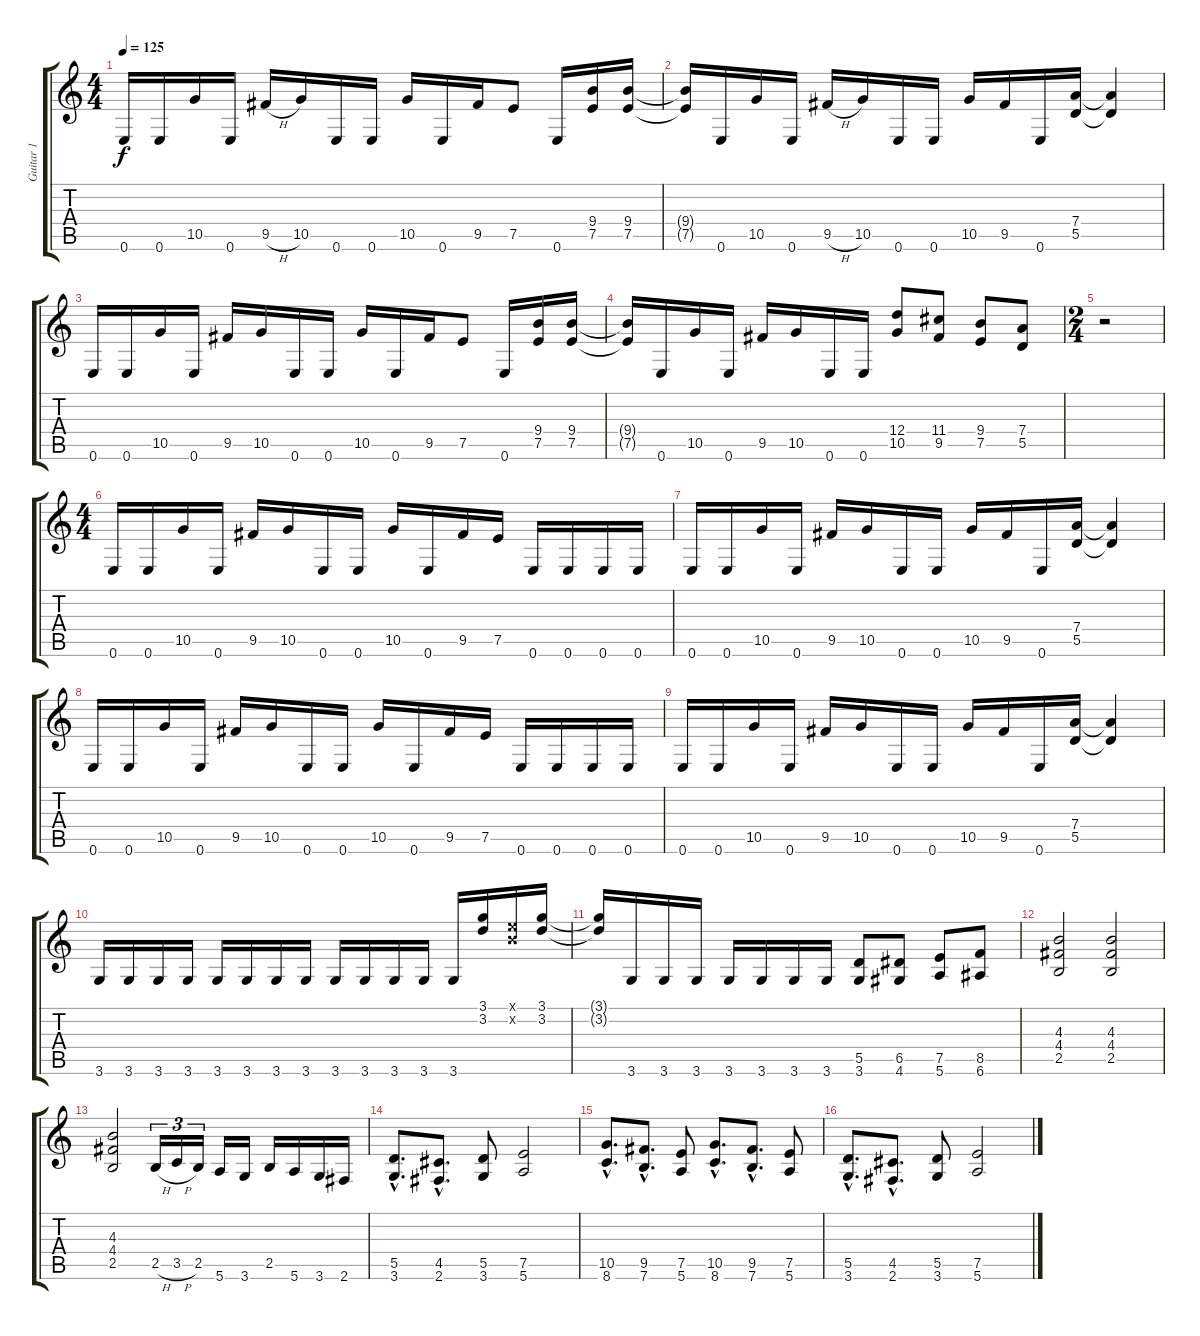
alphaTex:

\track ("Guitar 1" "Guitar 1") {instrument distortionguitar}
\staff {score tabs}
\tuning (E4 B3 G3 D3 A2 E2) {hide}
\ts (4 4)
\tempo 125
\clef g2
\ks c
0.6.16{dy f} 0.6.16 10.5.16 0.6.16 9.5{h}.16 10.5.16 0.6.16 0.6.16 10.5.16 0.6.16 9.5.16 7.5.8 0.6.16 (9.4 7.5).16 (9.4 7.5).16 |
(9.4{t} 7.5{t}).16 0.6.16 10.5.16 0.6.16 9.5{h}.16 10.5.16 0.6.16 0.6.16 10.5.16 9.5.16 0.6.16 (7.4 5.5).16 (7.4{t} 5.5{t}).4 |
0.6.16 0.6.16 10.5.16 0.6.16 9.5.16 10.5.16 0.6.16 0.6.16 10.5.16 0.6.16 9.5.16 7.5.8 0.6.16 (9.4 7.5).16 (9.4 7.5).16 |
(9.4{t} 7.5{t}).16 0.6.16 10.5.16 0.6.16 9.5.16 10.5.16 0.6.16 0.6.16 (12.4 10.5).8 (11.4 9.5).8 (9.4 7.5).8 (7.4 5.5).8 |
\ts (2 4)
r.2 |
\ts (4 4)
0.6.16 0.6.16 10.5.16 0.6.16 9.5.16 10.5.16 0.6.16 0.6.16 10.5.16 0.6.16 9.5.16 7.5.16 0.6.16 0.6.16 0.6.16 0.6.16 |
0.6.16 0.6.16 10.5.16 0.6.16 9.5.16 10.5.16 0.6.16 0.6.16 10.5.16 9.5.16 0.6.16 (7.4 5.5).16 (7.4{t} 5.5{t}).4 |
0.6.16 0.6.16 10.5.16 0.6.16 9.5.16 10.5.16 0.6.16 0.6.16 10.5.16 0.6.16 9.5.16 7.5.16 0.6.16 0.6.16 0.6.16 0.6.16 |
0.6.16 0.6.16 10.5.16 0.6.16 9.5.16 10.5.16 0.6.16 0.6.16 10.5.16 9.5.16 0.6.16 (7.4 5.5).16 (7.4{t} 5.5{t}).4 |
3.6.16 3.6.16 3.6.16 3.6.16 3.6.16 3.6.16 3.6.16 3.6.16 3.6.16 3.6.16 3.6.16 3.6.16 3.6.16 (3.1 3.2).16 (0.1{x} 0.2{x}).16 (3.1 3.2).16 |
(3.1{t} 3.2{t}).16 3.6.16 3.6.16 3.6.16 3.6.16 3.6.16 3.6.16 3.6.16 (5.5 3.6).8 (6.5 4.6).8 (7.5 5.6).8 (8.5 6.6).8 |
(4.3 4.4 2.5).2 (4.3 4.4 2.5).2 |
(4.3 4.4 2.5).2 2.5{h}.16{tu (3 2)} 3.5{h}.16{tu (3 2)} 2.5.16{tu (3 2)} 5.6.16 3.6.16 2.5.16 5.6.16 3.6.16 2.6.16 |
(5.5{hac} 3.6{hac}).8{d} (4.5{hac} 2.6{hac}).8{d} (5.5 3.6).8 (7.5 5.6).2 |
(10.5{hac} 8.6{hac}).8{d} (9.5{hac} 7.6{hac}).8{d} (7.5 5.6).8 (10.5{hac} 8.6{hac}).8{d} (9.5{hac} 7.6{hac}).8{d} (7.5 5.6).8 |
(5.5{hac} 3.6{hac}).8{d} (4.5{hac} 2.6{hac}).8{d} (5.5 3.6).8 (7.5 5.6).2
